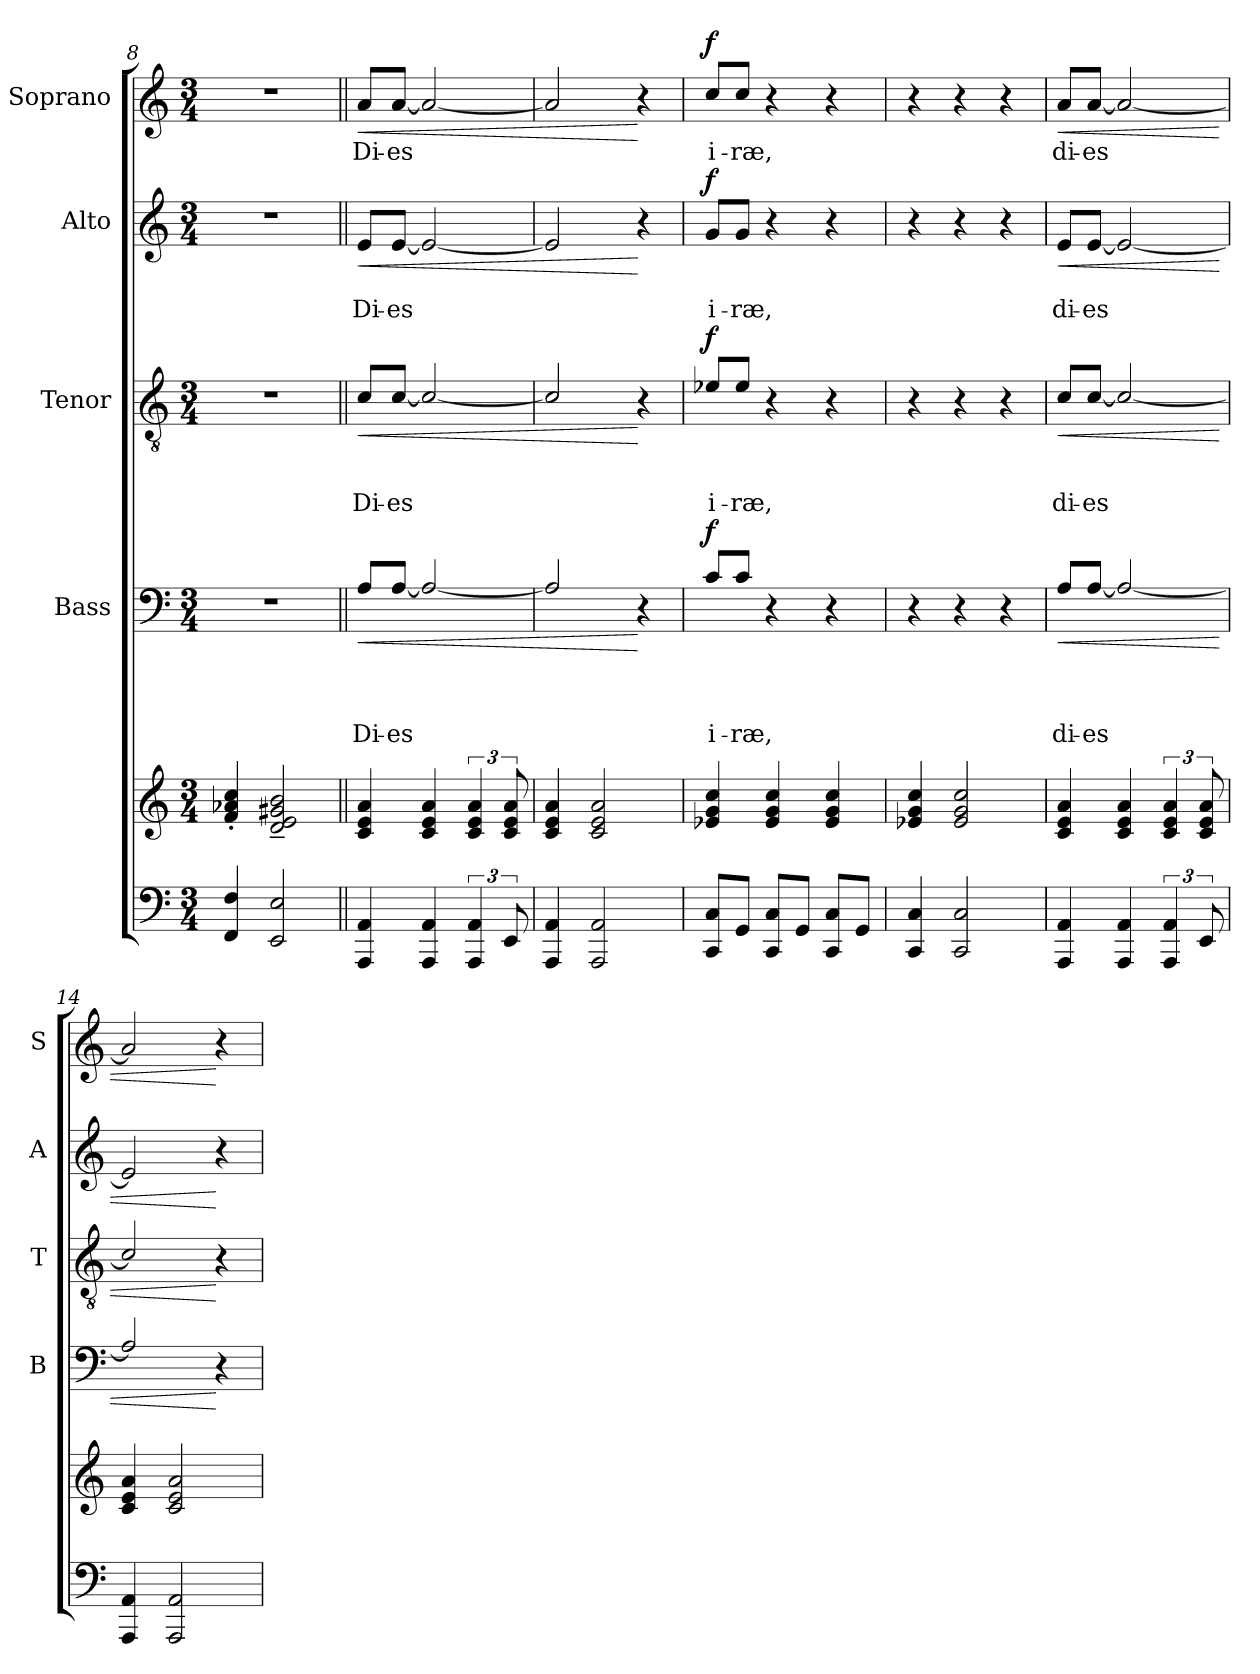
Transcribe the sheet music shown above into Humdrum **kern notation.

**kern	**kern	**kern	**text	**text	**text	**text	**dynam	**kern	**text	**text	**text	**dynam	**kern	**text	**text	**dynam	**kern	**text	**dynam
*part5	*part5	*part4	*part4	*part4	*part4	*part4	*part4	*part3	*part3	*part3	*part3	*part3	*part2	*part2	*part2	*part2	*part1	*part1	*part1
*staff6	*staff5	*staff4	*staff4	*staff4	*staff4	*staff4	*staff4	*staff3	*staff3	*staff3	*staff3	*staff3	*staff2	*staff2	*staff2	*staff2	*staff1	*staff1	*staff1
*	*	*I"Bass	*	*	*	*	*	*I"Tenor	*	*	*	*	*I"Alto	*	*	*	*I"Soprano	*	*
*	*	*I'B	*	*	*	*	*	*I'T	*	*	*	*	*I'A	*	*	*	*I'S	*	*
*clefF4	*clefG2	*clefF4	*	*	*	*	*	*clefGv2	*	*	*	*	*clefG2	*	*	*	*clefG2	*	*
*k[]	*k[]	*k[]	*	*	*	*	*	*k[]	*	*	*	*	*k[]	*	*	*	*k[]	*	*
*a:	*a:	*a:	*	*	*	*	*	*a:	*	*	*	*	*a:	*	*	*	*a:	*	*
*M3/4	*M3/4	*M3/4	*	*	*	*	*	*M3/4	*	*	*	*	*M3/4	*	*	*	*M3/4	*	*
=8	=8	=8	=8	=8	=8	=8	=8	=8	=8	=8	=8	=8	=8	=8	=8	=8	=8	=8	=8
4FF/ 4F/	4f/'< 4a-X/'< 4cc/'<	2.r	.	.	.	.	.	2.r	.	.	.	.	2.r	.	.	.	2.r	.	.
2EE/ 2E/	2d/~< 2e/~< 2g#X/~< 2b/~<	.	.	.	.	.	.	.	.	.	.	.	.	.	.	.	.	.	.
!!LO:LB:g=z
=9||	=9||	=9||	=9||	=9||	=9||	=9||	=9||	=9||	=9||	=9||	=9||	=9||	=9||	=9||	=9||	=9||	=9||	=9||	=9||
!	!	!	!	!	!	!LO:LY:b	!LO:HP:b	!	!	!	!LO:LY:b	!LO:HP:b	!	!	!LO:LY:b	!LO:HP:b	!	!LO:LY:b	!LO:HP:b
4AAA/ 4AA/	4c/ 4e/ 4a/	8A/L	.	.	.	Di-	<	8c/L	.	.	Di-	<	8e/L	.	Di-	<	8a/L	Di-	<
!	!	!	!	!	!	!LO:LY:b	!	!	!	!	!LO:LY:b	!	!	!	!LO:LY:b	!	!	!LO:LY:b	!
.	.	[8A/J	.	.	.	-es	.	[8c/J	.	.	-es	.	[8e/J	.	-es	.	[8a/J	-es	.
4AAA/ 4AA/	4c/ 4e/ 4a/	2A/_	.	.	.	.	.	2c/_	.	.	.	.	2e/_	.	.	.	2a/_	.	.
6AAA/ 6AA/	6c/ 6e/ 6a/	.	.	.	.	.	.	.	.	.	.	.	.	.	.	.	.	.	.
12EE/	12c/ 12e/ 12a/	.	.	.	.	.	.	.	.	.	.	.	.	.	.	.	.	.	.
=10	=10	=10	=10	=10	=10	=10	=10	=10	=10	=10	=10	=10	=10	=10	=10	=10	=10	=10	=10
4AAA/ 4AA/	4c/ 4e/ 4a/	2A/]	.	.	.	.	.	2c/]	.	.	.	.	2e/]	.	.	.	2a/]	.	.
2AAA/ 2AA/	2c/ 2e/ 2a/	.	.	.	.	.	.	.	.	.	.	.	.	.	.	.	.	.	.
.	.	4r	.	.	.	.	[	4r	.	.	.	[	4r	.	.	[	4r	.	[
=11	=11	=11	=11	=11	=11	=11	=11	=11	=11	=11	=11	=11	=11	=11	=11	=11	=11	=11	=11
!	!	!	!	!	!	!LO:LY:b	!LO:DY:a	!	!	!	!LO:LY:b	!LO:DY:a	!	!	!LO:LY:b	!LO:DY:a	!	!LO:LY:b	!LO:DY:a
8CC/ 8C/L	4e-X/ 4g/ 4cc/	8c/L	.	.	.	i-	f	8e-X/L	.	.	i-	f	8g/L	.	i-	f	8cc/L	i-	f
!	!	!	!	!	!	!LO:LY:b	!	!	!	!	!LO:LY:b	!	!	!	!LO:LY:b	!	!	!LO:LY:b	!
8GG/J	.	8c/J	.	.	.	-ræ,	.	8e-/J	.	.	-ræ,	.	8g/J	.	-ræ,	.	8cc/J	-ræ,	.
8CC/ 8C/L	4e-/ 4g/ 4cc/	4r	.	.	.	.	.	4r	.	.	.	.	4r	.	.	.	4r	.	.
8GG/J	.	.	.	.	.	.	.	.	.	.	.	.	.	.	.	.	.	.	.
8CC/ 8C/L	4e-/ 4g/ 4cc/	4r	.	.	.	.	.	4r	.	.	.	.	4r	.	.	.	4r	.	.
8GG/J	.	.	.	.	.	.	.	.	.	.	.	.	.	.	.	.	.	.	.
=12	=12	=12	=12	=12	=12	=12	=12	=12	=12	=12	=12	=12	=12	=12	=12	=12	=12	=12	=12
4CC/ 4C/	4e-X/ 4g/ 4cc/	4r	.	.	.	.	.	4r	.	.	.	.	4r	.	.	.	4r	.	.
2CC/ 2C/	2e-/ 2g/ 2cc/	4r	.	.	.	.	.	4r	.	.	.	.	4r	.	.	.	4r	.	.
.	.	4r	.	.	.	.	.	4r	.	.	.	.	4r	.	.	.	4r	.	.
=13	=13	=13	=13	=13	=13	=13	=13	=13	=13	=13	=13	=13	=13	=13	=13	=13	=13	=13	=13
!	!	!	!	!	!	!LO:LY:b	!LO:HP:b	!	!	!	!LO:LY:b	!LO:HP:b	!	!	!LO:LY:b	!LO:HP:b	!	!LO:LY:b	!LO:HP:b
4AAA/ 4AA/	4c/ 4e/ 4a/	8A/L	.	.	.	di-	<	8c/L	.	.	di-	<	8e/L	.	di-	<	8a/L	di-	<
!	!	!	!	!	!	!LO:LY:b	!	!	!	!	!LO:LY:b	!	!	!	!LO:LY:b	!	!	!LO:LY:b	!
.	.	[8A/J	.	.	.	-es	.	[8c/J	.	.	-es	.	[8e/J	.	-es	.	[8a/J	-es	.
4AAA/ 4AA/	4c/ 4e/ 4a/	2A/_	.	.	.	.	.	2c/_	.	.	.	.	2e/_	.	.	.	2a/_	.	.
6AAA/ 6AA/	6c/ 6e/ 6a/	.	.	.	.	.	.	.	.	.	.	.	.	.	.	.	.	.	.
12EE/	12c/ 12e/ 12a/	.	.	.	.	.	.	.	.	.	.	.	.	.	.	.	.	.	.
=14	=14	=14	=14	=14	=14	=14	=14	=14	=14	=14	=14	=14	=14	=14	=14	=14	=14	=14	=14
4AAA/ 4AA/	4c/ 4e/ 4a/	2A/]	.	.	.	.	.	2c/]	.	.	.	.	2e/]	.	.	.	2a/]	.	.
2AAA/ 2AA/	2c/ 2e/ 2a/	.	.	.	.	.	.	.	.	.	.	.	.	.	.	.	.	.	.
.	.	4r	.	.	.	.	[	4r	.	.	.	[	4r	.	.	[	4r	.	[
=	=	=	=	=	=	=	=	=	=	=	=	=	=	=	=	=	=	=	=
*-	*-	*-	*-	*-	*-	*-	*-	*-	*-	*-	*-	*-	*-	*-	*-	*-	*-	*-	*-
